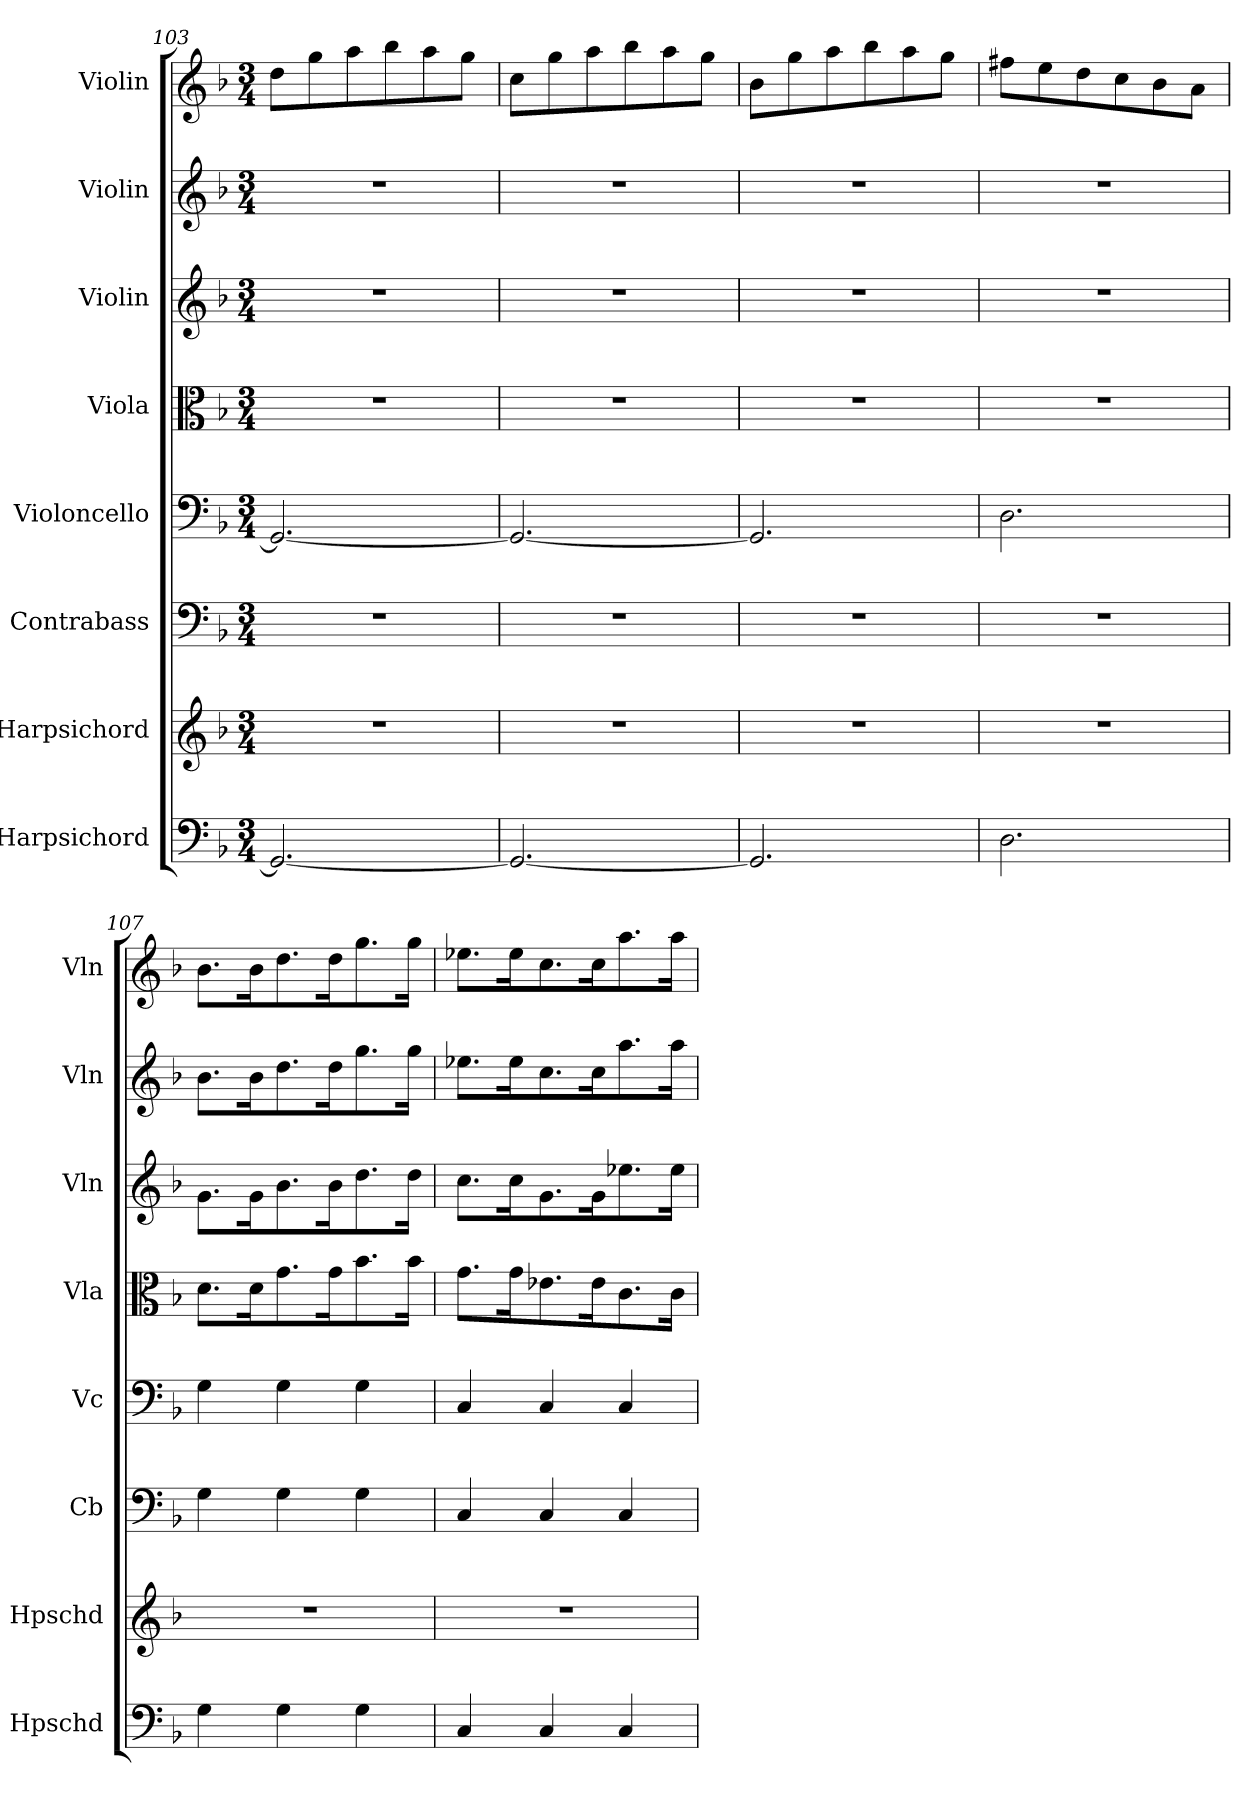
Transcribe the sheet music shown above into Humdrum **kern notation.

**kern	**kern	**kern	**kern	**kern	**kern	**kern	**kern
*part8	*part7	*part6	*part5	*part4	*part3	*part2	*part1
*staff8	*staff7	*staff6	*staff5	*staff4	*staff3	*staff2	*staff1
*I"Harpsichord	*I"Harpsichord	*I"Contrabass	*I"Violoncello	*I"Viola	*I"Violin	*I"Violin	*I"Violin
*I'Hpschd	*I'Hpschd	*I'Cb	*I'Vc	*I'Vla	*I'Vln	*I'Vln	*I'Vln
*clefF4	*clefG2	*clefF4	*clefF4	*clefC3	*clefG2	*clefG2	*clefG2
*k[b-]	*k[b-]	*k[b-]	*k[b-]	*k[b-]	*k[b-]	*k[b-]	*k[b-]
*M3/4	*M3/4	*M3/4	*M3/4	*M3/4	*M3/4	*M3/4	*M3/4
=103	=103	=103	=103	=103	=103	=103	=103
2.GG/_	2.r	2.r	2.GG/_	2.r	2.r	2.r	8dd\L
.	.	.	.	.	.	.	8gg\
.	.	.	.	.	.	.	8aa\
.	.	.	.	.	.	.	8bb-\
.	.	.	.	.	.	.	8aa\
.	.	.	.	.	.	.	8gg\J
=104	=104	=104	=104	=104	=104	=104	=104
2.GG/_	2.r	2.r	2.GG/_	2.r	2.r	2.r	8cc\L
.	.	.	.	.	.	.	8gg\
.	.	.	.	.	.	.	8aa\
.	.	.	.	.	.	.	8bb-\
.	.	.	.	.	.	.	8aa\
.	.	.	.	.	.	.	8gg\J
=105	=105	=105	=105	=105	=105	=105	=105
2.GG/]	2.r	2.r	2.GG/]	2.r	2.r	2.r	8b-\L
.	.	.	.	.	.	.	8gg\
.	.	.	.	.	.	.	8aa\
.	.	.	.	.	.	.	8bb-\
.	.	.	.	.	.	.	8aa\
.	.	.	.	.	.	.	8gg\J
=106	=106	=106	=106	=106	=106	=106	=106
2.D\	2.r	2.r	2.D\	2.r	2.r	2.r	8ff#X\L
.	.	.	.	.	.	.	8ee\
.	.	.	.	.	.	.	8dd\
.	.	.	.	.	.	.	8cc\
.	.	.	.	.	.	.	8b-\
.	.	.	.	.	.	.	8a\J
=107	=107	=107	=107	=107	=107	=107	=107
4G\	2.r	4G\	4G\	8.d\L	8.g\L	8.b-\L	8.b-\L
.	.	.	.	16d\K	16g\K	16b-\K	16b-\K
4G\	.	4G\	4G\	8.g\	8.b-\	8.dd\	8.dd\
.	.	.	.	16g\K	16b-\K	16dd\K	16dd\K
4G\	.	4G\	4G\	8.b-\	8.dd\	8.gg\	8.gg\
.	.	.	.	16b-\Jk	16dd\Jk	16gg\Jk	16gg\Jk
=108	=108	=108	=108	=108	=108	=108	=108
4C/	2.r	4C/	4C/	8.g\L	8.cc\L	8.ee-X\L	8.ee-X\L
.	.	.	.	16g\K	16cc\K	16ee-\K	16ee-\K
4C/	.	4C/	4C/	8.e-X\	8.g\	8.cc\	8.cc\
.	.	.	.	16e-\K	16g\K	16cc\K	16cc\K
4C/	.	4C/	4C/	8.c\	8.ee-X\	8.aa\	8.aa\
.	.	.	.	16c\Jk	16ee-\Jk	16aa\Jk	16aa\Jk
=	=	=	=	=	=	=	=
*-	*-	*-	*-	*-	*-	*-	*-
